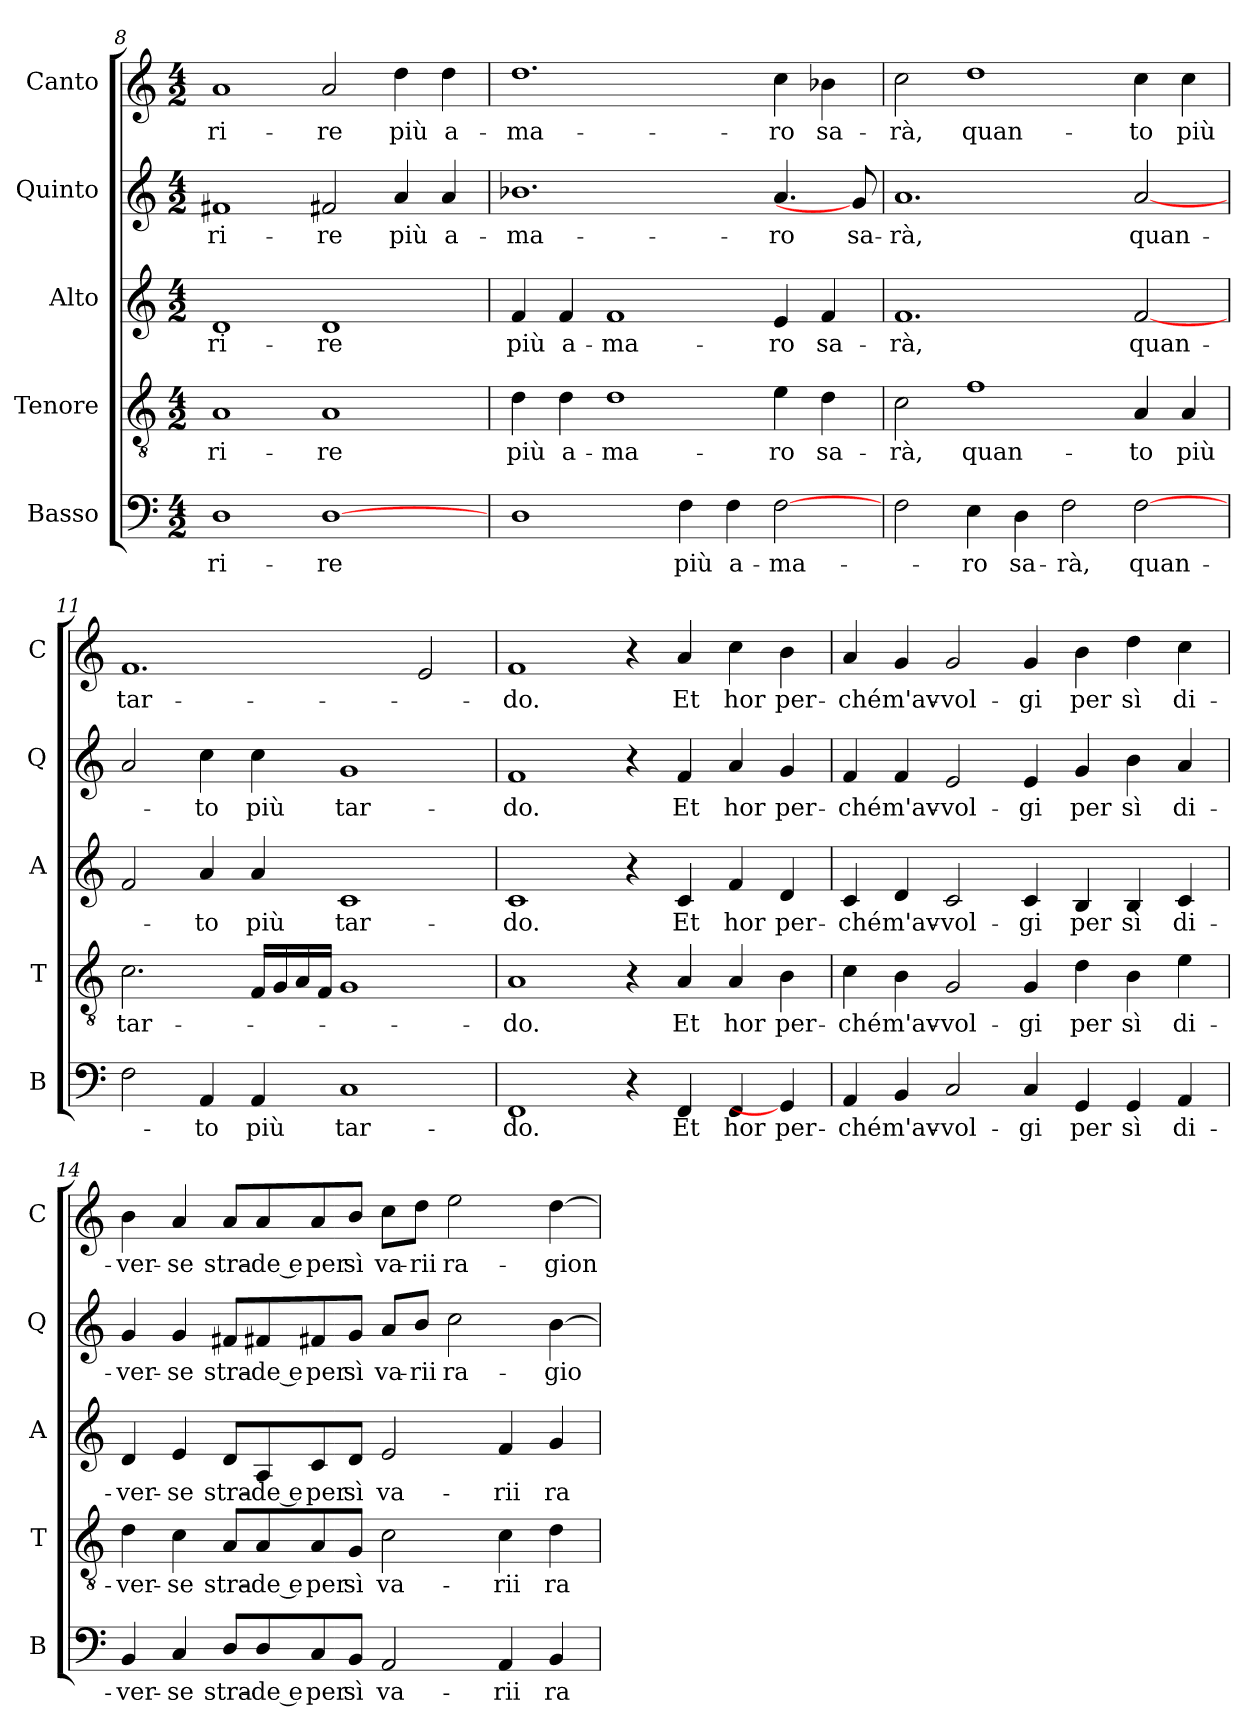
**kern	**text	**kern	**text	**kern	**text	**kern	**text	**kern	**text
*part5	*part5	*part4	*part4	*part3	*part3	*part2	*part2	*part1	*part1
*staff5	*staff5	*staff4	*staff4	*staff3	*staff3	*staff2	*staff2	*staff1	*staff1
*I"Basso	*	*I"Tenore	*	*I"Alto	*	*I"Quinto	*	*I"Canto	*
*I'B	*	*I'T	*	*I'A	*	*I'Q	*	*I'C	*
*clefF4	*	*clefGv2	*	*clefG2	*	*clefG2	*	*clefG2	*
*k[]	*	*k[]	*	*k[]	*	*k[]	*	*k[]	*
*C:	*	*C:	*	*C:	*	*C:	*	*C:	*
*M4/2	*	*M4/2	*	*M4/2	*	*M4/2	*	*M4/2	*
=8	=8	=8	=8	=8	=8	=8	=8	=8	=8
1D	-ri-	1A	-ri-	1d	-ri-	1f#X	-ri-	1a	-ri-
[1D	-re	1A	-re	1d	-re	2f#X	-re	2a	-re
.	.	.	.	.	.	4a	più	4dd	più
.	.	.	.	.	.	4a	a-	4dd	a-
=9	=9	=9	=9	=9	=9	=9	=9	=9	=9
1D	.	4d	più	4f	più	1.b-X	-ma-	1.dd	-ma-
.	.	4d	a-	4f	a-	.	.	.	.
.	.	1d	-ma-	1f	-ma-	.	.	.	.
4F	più	.	.	.	.	.	.	.	.
4F	a-	.	.	.	.	.	.	.	.
[2F	-ma-	4e	-ro	4e	-ro	4.a	-ro	4cc	-ro
.	.	4d	sa-	4f	sa-	.	.	4b-X	sa-
.	.	.	.	.	.	8g]	sa-	.	.
=10	=10	=10	=10	=10	=10	=10	=10	=10	=10
2F	.	2c	-rà,	1.f	-rà,	1.a	-rà,	2cc	-rà,
4E	-ro	1f	quan-	.	.	.	.	1dd	quan-
4D	sa-	.	.	.	.	.	.	.	.
2F	-rà,	.	.	.	.	.	.	.	.
[2F	quan-	4A	-to	[2f	quan-	[2a	quan-	4cc	-to
.	.	4A	più	.	.	.	.	4cc	più
=11	=11	=11	=11	=11	=11	=11	=11	=11	=11
2F	.	2.c	tar-	2f	.	2a	.	1.f	tar-
4AA	-to	.	.	4a	-to	4cc	-to	.	.
4AA	più	16FLL	.	4a	più	4cc	più	.	.
.	.	16G	.	.	.	.	.	.	.
.	.	16A	.	.	.	.	.	.	.
.	.	16FJJ	.	.	.	.	.	.	.
1C	tar-	1G	.	1c	tar-	1g	tar-	.	.
.	.	.	.	.	.	.	.	2e	.
=12	=12	=12	=12	=12	=12	=12	=12	=12	=12
1FF	-do.	1A	-do.	1c	-do.	1f	-do.	1f	-do.
4r	.	4r	.	4r	.	4r	.	4r	.
4FF	Et	4A	Et	4c	Et	4f	Et	4a	Et
4FF	hor	4A	hor	4f	hor	4a	hor	4cc	hor
4GG]	per-	4B	per-	4d	per-	4g	per-	4b	per-
=13	=13	=13	=13	=13	=13	=13	=13	=13	=13
4AA	-ché	4c	-ché	4c	-ché	4f	-ché	4a	-ché
4BB	m'av-	4B	m'av-	4d	m'av-	4f	m'av-	4g	m'av-
2C	-vol-	2G	-vol-	2c	-vol-	2e	-vol-	2g	-vol-
4C	-gi	4G	-gi	4c	-gi	4e	-gi	4g	-gi
4GG	per	4d	per	4B	per	4g	per	4b	per
4GG	sì	4B	sì	4B	sì	4b	sì	4dd	sì
4AA	di-	4e	di-	4c	di-	4a	di-	4cc	di-
=14	=14	=14	=14	=14	=14	=14	=14	=14	=14
4BB	-ver-	4d	-ver-	4d	-ver-	4g	-ver-	4b	-ver-
4C	-se	4c	-se	4e	-se	4g	-se	4a	-se
8DL	stra-	8AL	stra-	8dL	stra-	8f#XL	stra-	8aL	stra-
8D	-de e	8A	-de e	8A	-de e	8f#X	-de e	8a	-de e
8C	per	8A	per	8c	per	8f#X	per	8a	per
8BBJ	sì	8GJ	sì	8dJ	sì	8gJ	sì	8bJ	sì
2AA	va-	2c	va-	2e	va-	8aL	va-	8ccL	va-
.	.	.	.	.	.	8bJ	-rii	8ddJ	-rii
.	.	.	.	.	.	2cc	ra-	2ee	ra-
4AA	-rii	4c	-rii	4f	-rii	.	.	.	.
4BB	ra-	4d	ra-	4g	ra-	[4b	-gio-	[4dd	-gion-
=	=	=	=	=	=	=	=	=	=
*-	*-	*-	*-	*-	*-	*-	*-	*-	*-
